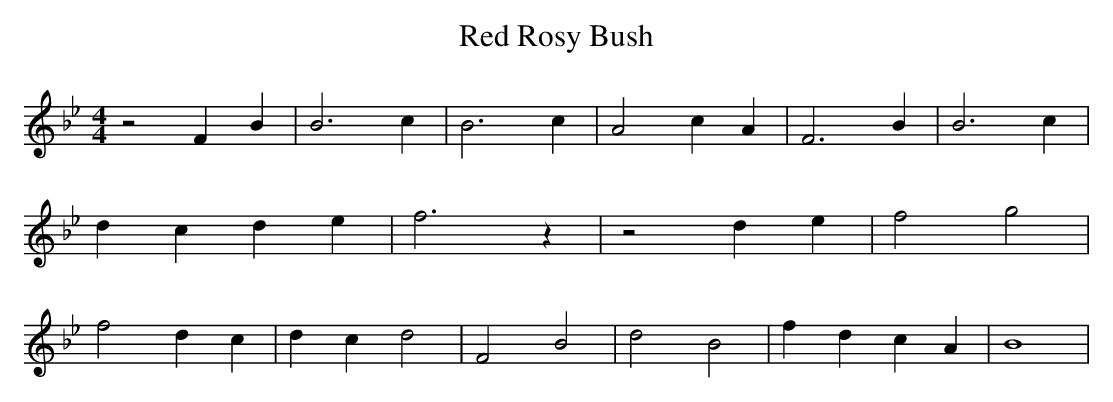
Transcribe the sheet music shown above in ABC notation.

X:1
T:Red Rosy Bush
M:4/4
L:1/4
K:Bb
 z2 F- B| B3- c| B3 c| A2 c A| F3 B| B3 c| d- c d- e| f3 z| z2 d- e|\
 f2 g2| f2 d c| d- c d2| F2 B2| d2 B2| f- d c- A| B4|
